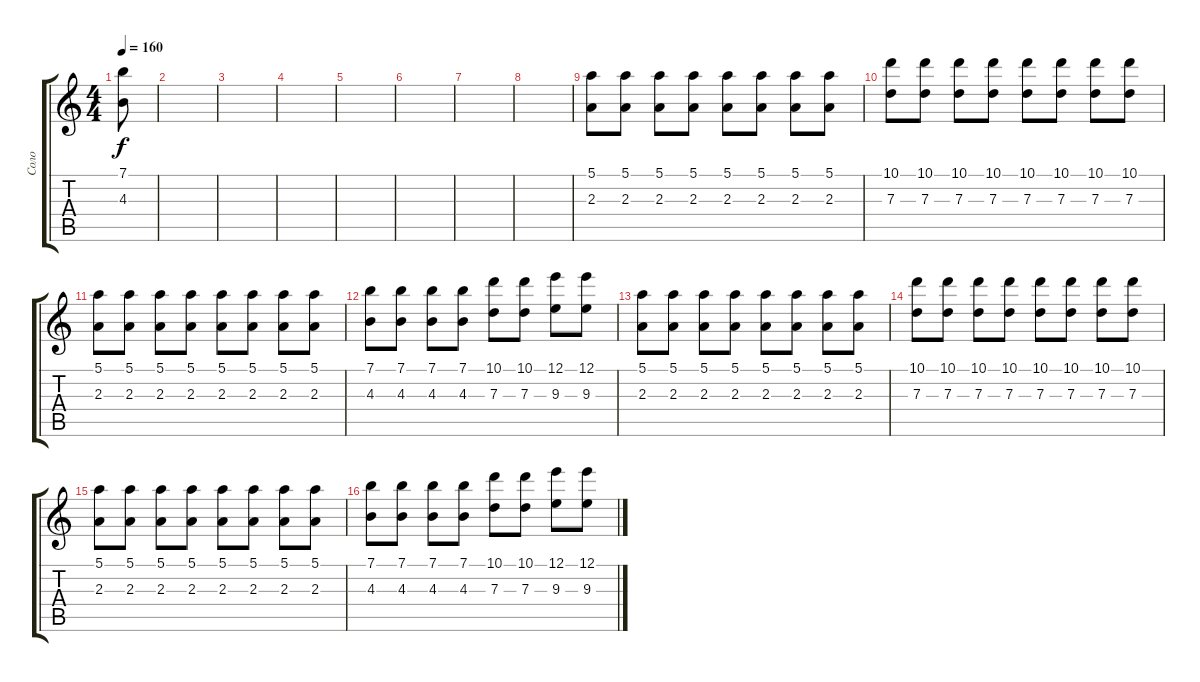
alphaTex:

\track ("Соло" "Соло") {instrument distortionguitar}
\staff {score tabs}
\tuning (E4 B3 G3 D3 A2 E2) {hide}
\ts (4 4)
\tempo 160
\clef g2
\ks c
(7.1 4.3).8{dy f} |
|
|
|
|
|
|
|
(5.1 2.3).8 (5.1 2.3).8 (5.1 2.3).8 (5.1 2.3).8 (5.1 2.3).8 (5.1 2.3).8 (5.1 2.3).8 (5.1 2.3).8 |
(10.1 7.3).8 (10.1 7.3).8 (10.1 7.3).8 (10.1 7.3).8 (10.1 7.3).8 (10.1 7.3).8 (10.1 7.3).8 (10.1 7.3).8 |
(5.1 2.3).8 (5.1 2.3).8 (5.1 2.3).8 (5.1 2.3).8 (5.1 2.3).8 (5.1 2.3).8 (5.1 2.3).8 (5.1 2.3).8 |
(7.1 4.3).8 (7.1 4.3).8 (7.1 4.3).8 (7.1 4.3).8 (10.1 7.3).8 (10.1 7.3).8 (12.1 9.3).8 (12.1 9.3).8 |
(5.1 2.3).8 (5.1 2.3).8 (5.1 2.3).8 (5.1 2.3).8 (5.1 2.3).8 (5.1 2.3).8 (5.1 2.3).8 (5.1 2.3).8 |
(10.1 7.3).8 (10.1 7.3).8 (10.1 7.3).8 (10.1 7.3).8 (10.1 7.3).8 (10.1 7.3).8 (10.1 7.3).8 (10.1 7.3).8 |
(5.1 2.3).8 (5.1 2.3).8 (5.1 2.3).8 (5.1 2.3).8 (5.1 2.3).8 (5.1 2.3).8 (5.1 2.3).8 (5.1 2.3).8 |
(7.1 4.3).8 (7.1 4.3).8 (7.1 4.3).8 (7.1 4.3).8 (10.1 7.3).8 (10.1 7.3).8 (12.1 9.3).8 (12.1 9.3).8
